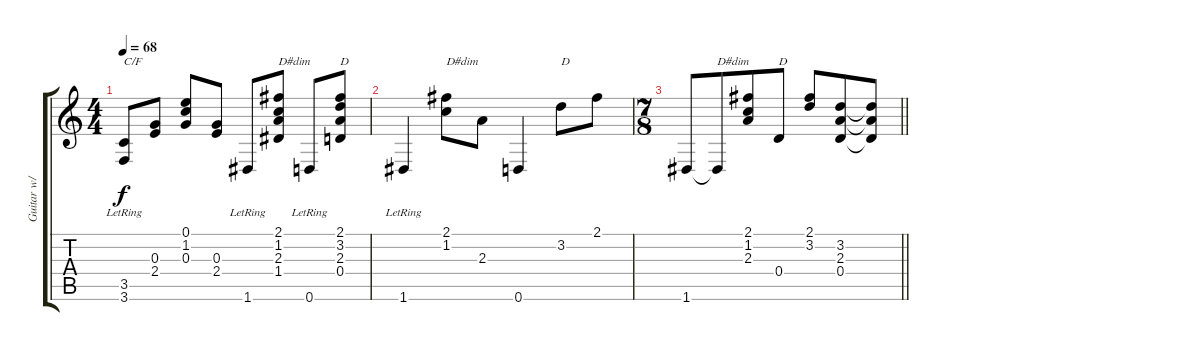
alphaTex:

\track ("Guitar w/ Phaser" "Guitar w/ ") {instrument electricguitarclean}
\staff {score tabs}
\tuning (E4 B3 G3 D3 A2 D2) {hide}
\ts (4 4)
\tempo 68
\clef g2
\ks c
(3.5{lr} 3.6{lr}).8{txt "C/F" dy f} (0.3 2.4).8 (0.1 1.2 0.3).8 (0.3 2.4).8 1.6{lr}.8 (2.1 1.2 2.3 1.4).8{txt "D#dim"} 0.6{lr}.8 (2.1 3.2 2.3 0.4).8{txt "D"} |
1.6{lr}.4 (2.1 1.2).8{txt "D#dim"} 2.3.8 0.6.4 3.2.8{txt "D"} 2.1.8 |
\ts (7 8)
\barLineRight lightlight
1.6.8 1.6{t}.8{txt "D#dim"} (2.1 1.2 2.3).8 0.4.8{txt "D"} (2.1 3.2).8 (3.2 2.3 0.4).8 (3.2{t} 2.3{t} 0.4{t}).8
